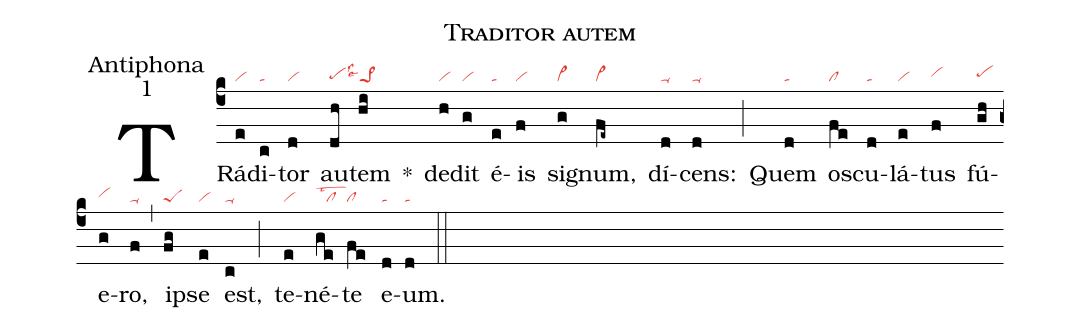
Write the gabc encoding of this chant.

name:Traditor autem;
office-part:Antiphona;
mode:1;
nabc-lines:1;
%%
(c4)
TRá(e|vi)di(c|ta)tor(d|vi) au(dh|pehglss3)tem(hi|```pe>1lse4) *()
de(h|vi)dit(g|vi) é(e|ta)is(f|vi) si(g|vi>)gnum,(fe~|vi>) dí(d|ta-)cens:(d|ta-) (;)
Quem(d|ta) o(fe|cl)scu(d|ta)lá(e|vi)tus(f|vihh) fú(gh|pehh)e(g|vihh)ro,(f|ta-) (,)
i(fg|peS)pse(e|vi) est,(c|ta-) (;)
te(e|vi)né(ge|cllstw2)te(fe|cl) e(d|ta)um.(d///|ta) (::)
